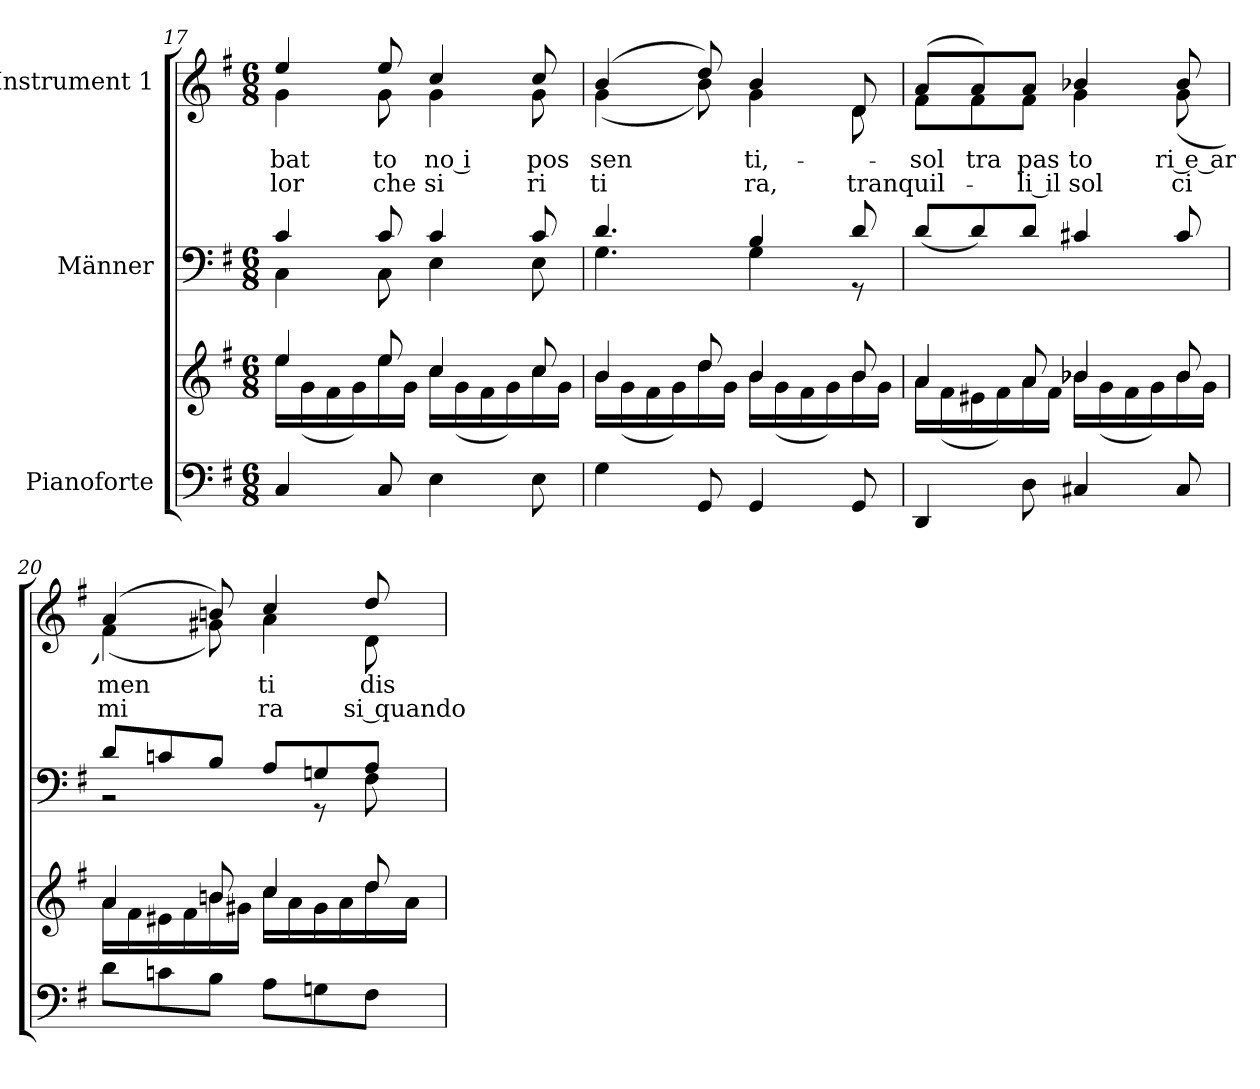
**kern	**kern	**kern	**kern	**text	**text
*part3	*part3	*part2	*part1	*part1	*part1
*staff4	*staff3	*staff2	*staff1	*staff1	*staff1
*I"Pianoforte	*	*I"Männer	*I"Instrument 1	*	*
*clefF4	*clefG2	*clefF4	*clefG2	*	*
*k[f#]	*k[f#]	*k[f#]	*k[f#]	*	*
*G:	*G:	*G:	*G:	*	*
*M6/8	*M6/8	*M6/8	*M6/8	*	*
=17	=17	=17	=17	=17	=17
*	*^	*^	*	*	*
!	!	!	!	!	!	!LO:LY:b	!LO:LY:b
*	*	*	*	*	*^	*	*
4C/	4ee/	16ee\LL	4c/	4C\	4ee/	4g\	bat	lor
.	.	(<16g\	.	.	.	.	.	.
.	.	16f#\	.	.	.	.	.	.
.	.	16g\)	.	.	.	.	.	.
!	!	!	!	!	!	!	!LO:LY:b	!LO:LY:b
8C/	8ee/	16ee\	8c/	8C\	8ee/	8g\	to	che
.	.	16g\JJ	.	.	.	.	.	.
!	!	!	!	!	!	!	!LO:LY:b	!LO:LY:b
4E\	4cc/	16cc\LL	4c/	4E\	4cc/	4g\	no i	si
.	.	(<16g\	.	.	.	.	.	.
.	.	16f#\	.	.	.	.	.	.
.	.	16g\)	.	.	.	.	.	.
!	!	!	!	!	!	!	!LO:LY:b	!LO:LY:b
8E\	8cc/	16cc\	8c/	8E\	8cc/	8g\	pos	ri
.	.	16g\JJ	.	.	.	.	.	.
=18	=18	=18	=18	=18	=18	=18	=18	=18
!	!	!	!	!	!	!	!LO:LY:b	!LO:LY:b
4G\	4b/	16b\LL	4.d/	4.G\	(>4b/	(<4g\	sen	ti
.	.	(<16g\	.	.	.	.	.	.
.	.	16f#\	.	.	.	.	.	.
.	.	16g\)	.	.	.	.	.	.
8GG/	8dd/	16dd\	.	.	8dd/)	8b\)	.	.
.	.	16g\JJ	.	.	.	.	.	.
!	!	!	!	!	!	!	!LO:LY:b	!LO:LY:b
4GG/	4b/	16b\LL	4B/	4G\	4b/	4g\	ti,-	-ra,
.	.	(<16g\	.	.	.	.	.	.
.	.	16f#\	.	.	.	.	.	.
.	.	16g\)	.	.	.	.	.	.
!	!	!	!	!	!	!	!	!LO:LY:b
8GG/	8b/	16b\	8d/	8rGG	8d/	8d\	.	tranquil-
.	.	16g\JJ	.	.	.	.	.	.
*	*	*	*v	*v	*	*	*	*
!!LO:LB:g=z	!!
=19	=19	=19	=19	=19	=19	=19	=19
!	!	!	!	!	!	!LO:LY:b	!
4DD/	4a/	16a\LL	(>8d/L	(>8a/L	8f#\L	-sol	.
.	.	(<16f#\	.	.	.	.	.
!	!	!	!	!	!	!LO:LY:b	!
.	.	16e#X\	8d/)	8a/)	8f#\	tra	.
.	.	16f#\)	.	.	.	.	.
!	!	!	!	!	!	!LO:LY:b	!LO:LY:b
8D\	8a/	16a\	8d/J	8a/J	8f#\J	pas	li il
.	.	16f#\JJ	.	.	.	.	.
!	!	!	!	!	!	!LO:LY:b	!LO:LY:b
4C#X/	4b-X/	16b-\LL	4c#X/	4b-X/	4g\	to	sol
.	.	(<16g\	.	.	.	.	.
.	.	16f#\	.	.	.	.	.
.	.	16g\)	.	.	.	.	.
!	!	!	!	!	!	!LO:LY:b	!LO:LY:b
8C#/	8b-/	16b-\	8c#/	8b-/	(<8g\	ri e ar	ci
.	.	16g\JJ	.	.	.	.	.
=20	=20	=20	=20	=20	=20	=20	=20
*	*	*	*^	*	*	*	*
!	!	!	!	!	!	!	!LO:LY:b	!LO:LY:b
8d\L	4a/	16a\LL	8d/L	2r	(>4a/	(<4f#\)	men	mi
.	.	16f#\	.	.	.	.	.	.
8cn\	.	16e#X\	8cn/	.	.	.	.	.
.	.	16f#\	.	.	.	.	.	.
8B\J	8bn/	16b\	8B/J	.	8bn/)	8g#X\)	.	.
.	.	16g#X\JJ	.	.	.	.	.	.
!	!	!	!	!	!	!	!LO:LY:b	!LO:LY:b
8A\L	4cc/	16cc\LL	8A/L	.	4cc/	4a\	ti	ra
.	.	16a\	.	.	.	.	.	.
8Gn\	.	16g#\	8Gn/	8rGG	.	.	.	.
.	.	16a\	.	.	.	.	.	.
!	!	!	!	!	!	!	!LO:LY:b	!LO:LY:b
8F#\J	8dd/	16dd\	8A/J	8F#\	8dd/	8d\	dis	si quando
.	.	16a\JJ	.	.	.	.	.	.
*	*v	*v	*	*	*v	*v	*	*
*	*	*v	*v	*	*	*
=	=	=	=	=	=
*-	*-	*-	*-	*-	*-
